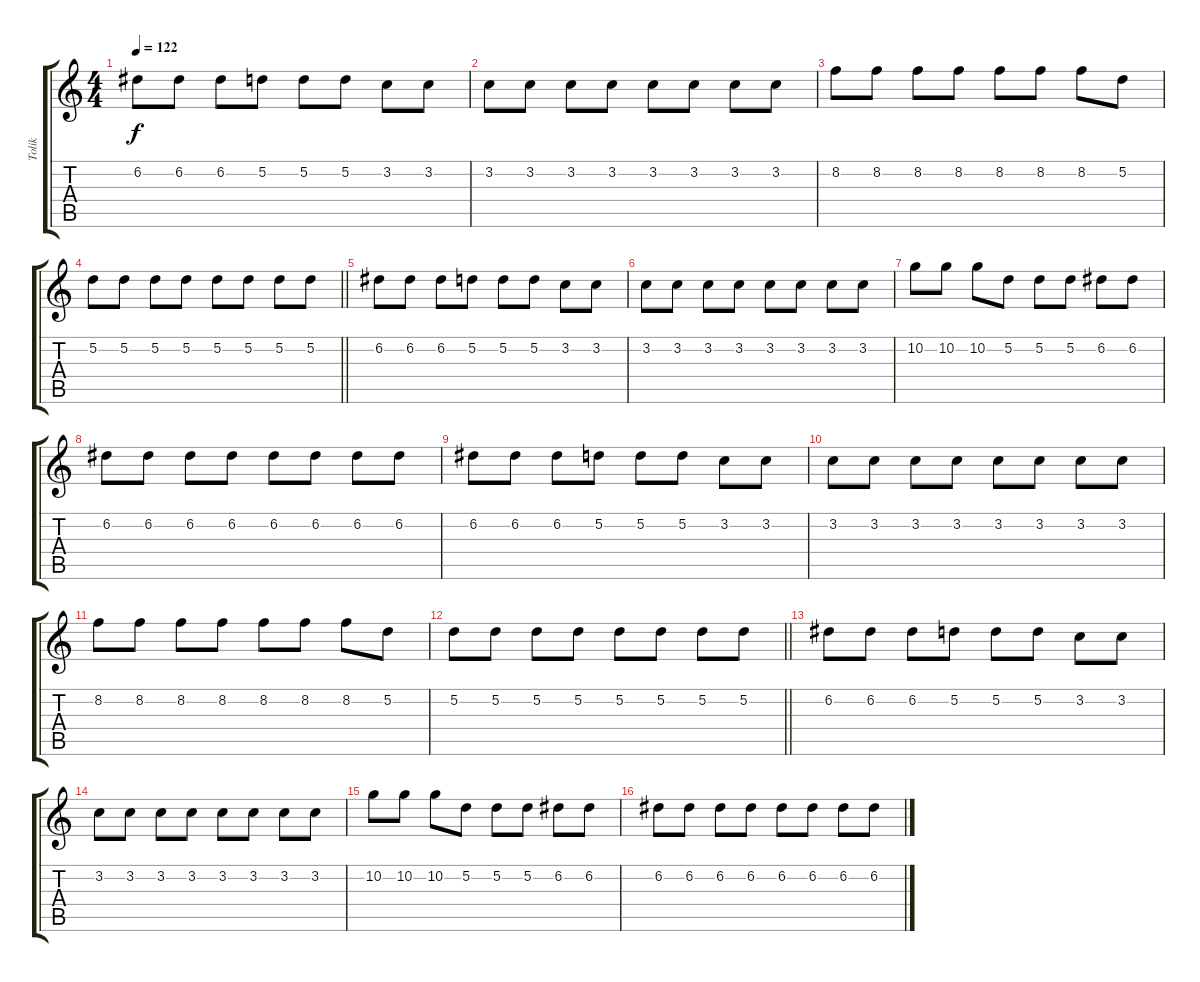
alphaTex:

\track ("Tolik" "Tolik") {instrument distortionguitar}
\staff {score tabs}
\tuning (D4 A3 F3 C3 G2 C2) {hide}
\ts (4 4)
\tempo 122
\clef g2
\ks c
6.2.8{dy f} 6.2.8 6.2.8 5.2.8 5.2.8 5.2.8 3.2.8 3.2.8 |
3.2.8 3.2.8 3.2.8 3.2.8 3.2.8 3.2.8 3.2.8 3.2.8 |
8.2.8 8.2.8 8.2.8 8.2.8 8.2.8 8.2.8 8.2.8 5.2.8 |
\barLineRight lightlight
5.2.8 5.2.8 5.2.8 5.2.8 5.2.8 5.2.8 5.2.8 5.2.8 |
6.2.8 6.2.8 6.2.8 5.2.8 5.2.8 5.2.8 3.2.8 3.2.8 |
3.2.8 3.2.8 3.2.8 3.2.8 3.2.8 3.2.8 3.2.8 3.2.8 |
10.2.8 10.2.8 10.2.8 5.2.8 5.2.8 5.2.8 6.2.8 6.2.8 |
6.2.8 6.2.8 6.2.8 6.2.8 6.2.8 6.2.8 6.2.8 6.2.8 |
6.2.8 6.2.8 6.2.8 5.2.8 5.2.8 5.2.8 3.2.8 3.2.8 |
3.2.8 3.2.8 3.2.8 3.2.8 3.2.8 3.2.8 3.2.8 3.2.8 |
8.2.8 8.2.8 8.2.8 8.2.8 8.2.8 8.2.8 8.2.8 5.2.8 |
\barLineRight lightlight
5.2.8 5.2.8 5.2.8 5.2.8 5.2.8 5.2.8 5.2.8 5.2.8 |
6.2.8 6.2.8 6.2.8 5.2.8 5.2.8 5.2.8 3.2.8 3.2.8 |
3.2.8 3.2.8 3.2.8 3.2.8 3.2.8 3.2.8 3.2.8 3.2.8 |
10.2.8 10.2.8 10.2.8 5.2.8 5.2.8 5.2.8 6.2.8 6.2.8 |
6.2.8 6.2.8 6.2.8 6.2.8 6.2.8 6.2.8 6.2.8 6.2.8
